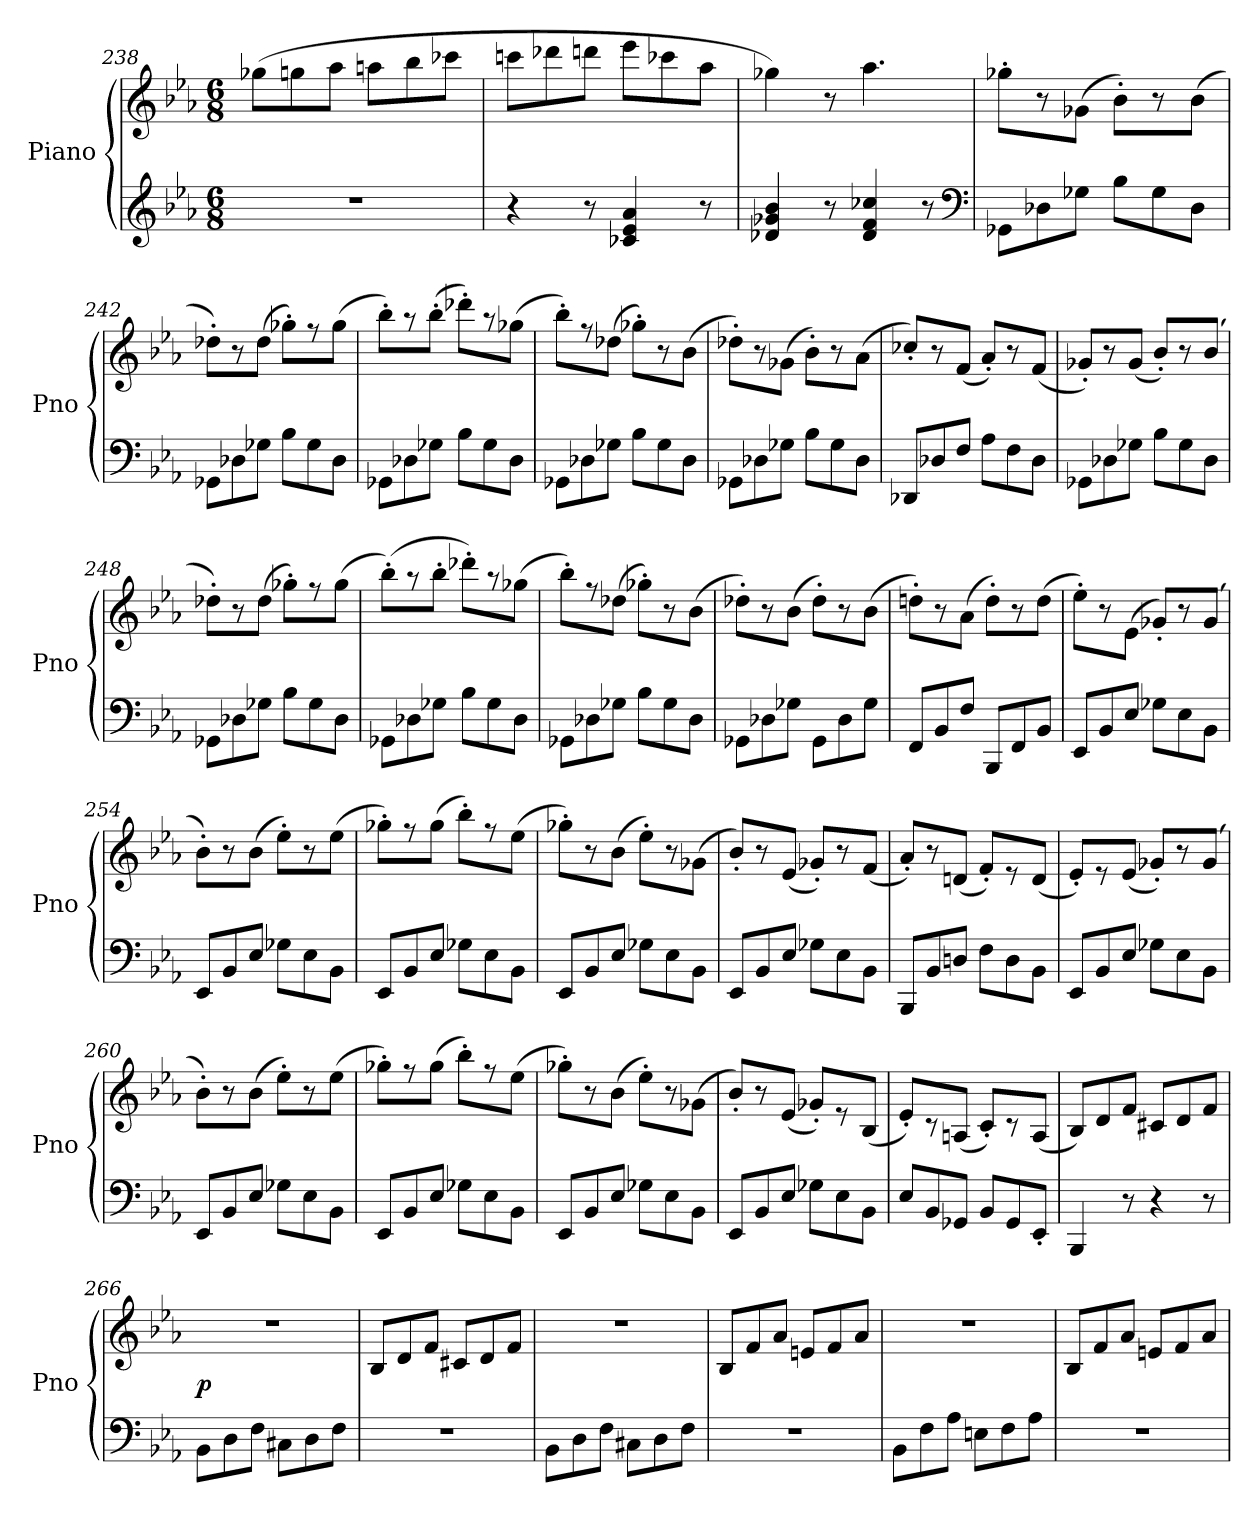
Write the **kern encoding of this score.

**kern	**kern	**dynam
*part1	*part1	*part1
*staff2	*staff1	*staff1/2
*I"Piano	*	*
*I'Pno	*	*
*clefG2	*clefG2	*
*k[b-e-a-]	*k[b-e-a-]	*
*E-:	*E-:	*
*M6/8	*M6/8	*
=238	=238	=238
2.r	(8gg-X\L	.
.	8ggn\	.
.	8aa-\J	.
.	8aan\L	.
.	8bb-\	.
.	8ccc-X\J	.
=239	=239	=239
4r	8cccn\L	.
.	8ddd-X\	.
8r	8dddn\J	.
4c-X/ 4e-/ 4a-/	8eee-\L	.
.	8ccc-X\	.
8r	8aa-\J	.
=240	=240	=240
4d-X/ 4g-X/ 4b-/	4gg-X\)	.
8r	8r	.
4d-/ 4f/ 4cc-X/	4.aa-\	.
8r	.	.
*clefF4	*	*
=241	=241	=241
8GG-X\L	8gg-X'\L	.
8D-X\	8r	.
8G-X\J	(8g-X\J	.
8B-\L	8b-'\L)	.
8G-\	8r	.
8D-\J	(8b-\J	.
=242	=242	=242
8GG-X\L	8dd-X'\L)	.
8D-X\	8r	.
8G-X\J	(8dd-\J	.
8B-\L	8gg-X'\L)	.
8G-\	8r	.
8D-\J	(8gg-\J	.
=243	=243	=243
8GG-X\L	8bb-'\L)	.
8D-X\	8r	.
8G-X\J	(8bb-'\J	.
8B-\L	8ddd-X'\L)	.
8G-\	8r	.
8D-\J	(8gg-X\J	.
=244	=244	=244
8GG-X\L	8bb-'\L)	.
8D-X\	8r	.
8G-X\J	(8dd-X\J	.
8B-\L	8gg-X'\L)	.
8G-\	8r	.
8D-\J	(8b-\J	.
=245	=245	=245
8GG-X\L	8dd-X'\L)	.
8D-X\	8r	.
8G-X\J	(8g-X\J	.
8B-\L	8b-'\L)	.
8G-\	8r	.
8D-\J	(8a-\J	.
=246	=246	=246
8DD-X/L	8cc-X'/L)	.
8D-X/	8r	.
8F/J	(8f/J	.
8A-\L	8a-'/L)	.
8F\	8r	.
8D-\J	(8f/J	.
=247	=247	=247
8GG-X\L	8g-X'/L)	.
8D-X\	8r	.
8G-X\J	(8g-/J	.
8B-\L	8b-'/L)	.
8G-\	8r	.
8D-\J	(8b-/J	.
=248	=248	=248
8GG-X\L	8dd-X'\L)	.
8D-X\	8r	.
8G-X\J	(8dd-\J	.
8B-\L	8gg-X'\L)	.
8G-\	8r	.
8D-\J	(8gg-\J	.
=249	=249	=249
8GG-X\L	(8bb-'\L)	.
8D-X\	8r	.
8G-X\J	8bb-'\J	.
8B-\L	8ddd-X'\L)	.
8G-\	8r	.
8D-\J	(8gg-X\J	.
=250	=250	=250
8GG-X\L	8bb-'\L)	.
8D-X\	8r	.
8G-X\J	(8dd-X\J	.
8B-\L	8gg-X'\L)	.
8G-\	8r	.
8D-\J	(8b-\J	.
=251	=251	=251
8GG-X\L	8dd-X'\L)	.
8D-X\	8r	.
8G-X\J	(8b-\J	.
8GG-\L	8dd-'\L)	.
8D-\	8r	.
8G-\J	(8b-\J	.
=252	=252	=252
8FF/L	8ddn'\L)	.
8BB-/	8r	.
8F/J	(8a-\J	.
8BBB-/L	8dd'\L)	.
8FF/	8r	.
8BB-/J	(8dd\J	.
=253	=253	=253
8EE-/L	8ee-'\L)	.
8BB-/	8r	.
8E-/J	(8e-\J	.
8G-X\L	8g-X'/L)	.
8E-\	8r	.
8BB-\J	(8g-/J	.
=254	=254	=254
8EE-/L	8b-'\L)	.
8BB-/	8r	.
8E-/J	(8b-\J	.
8G-X\L	8ee-'\L)	.
8E-\	8r	.
8BB-\J	(8ee-\J	.
=255	=255	=255
8EE-/L	8gg-X'\L)	.
8BB-/	8r	.
8E-/J	(8gg-\J	.
8G-X\L	8bb-'\L)	.
8E-\	8r	.
8BB-\J	(8ee-\J	.
=256	=256	=256
8EE-/L	8gg-X'\L)	.
8BB-/	8r	.
8E-/J	(8b-\J	.
8G-X\L	8ee-'\L)	.
8E-\	8r	.
8BB-\J	(8g-X\J	.
=257	=257	=257
8EE-/L	8b-'/L)	.
8BB-/	8r	.
8E-/J	(8e-/J	.
8G-X\L	8g-X'/L)	.
8E-\	8r	.
8BB-\J	(8f/J	.
=258	=258	=258
8BBB-/L	8a-'/L)	.
8BB-/	8r	.
8Dn/J	(8dn/J	.
8F\L	8f'/L)	.
8D\	8r	.
8BB-\J	(8d/J	.
=259	=259	=259
8EE-/L	8e-'/L)	.
8BB-/	8r	.
8E-/J	(8e-/J	.
8G-X\L	8g-X'/L)	.
8E-\	8r	.
8BB-\J	(8g-/J	.
=260	=260	=260
8EE-/L	8b-'\L)	.
8BB-/	8r	.
8E-/J	(8b-\J	.
8G-X\L	8ee-'\L)	.
8E-\	8r	.
8BB-\J	(8ee-\J	.
=261	=261	=261
8EE-/L	8gg-X'\L)	.
8BB-/	8r	.
8E-/J	(8gg-\J	.
8G-X\L	8bb-'\L)	.
8E-\	8r	.
8BB-\J	(8ee-\J	.
=262	=262	=262
8EE-/L	8gg-X'\L)	.
8BB-/	8r	.
8E-/J	(8b-\J	.
8G-X\L	8ee-'\L)	.
8E-\	8r	.
8BB-\J	(8g-X\J	.
=263	=263	=263
8EE-/L	8b-'/L)	.
8BB-/	8r	.
8E-/J	(8e-/J	.
8G-X\L	8g-X'/L)	.
8E-\	8r	.
8BB-\J	(8B-/J	.
=264	=264	=264
8E-/L	8e-'/L)	.
8BB-/	8r	.
8GG-X/J	(8An/J	.
8BB-/L	8c'/L)	.
8GG-/	8r	.
8EE-'/J	(8A/J	.
=265	=265	=265
4BBB-/	8B-/L)	.
.	8d/	.
8r	8f/J	.
4r	8c#X/L	.
.	8d/	.
8r	8f/J	.
=266	=266	=266
8BB-\L	2.r	p
8D\	.	.
8F\J	.	.
8C#X\L	.	.
8D\	.	.
8F\J	.	.
=267	=267	=267
2.r	8B-/L	.
.	8d/	.
.	8f/J	.
.	8c#X/L	.
.	8d/	.
.	8f/J	.
=268	=268	=268
8BB-\L	2.r	.
8D\	.	.
8F\J	.	.
8C#X\L	.	.
8D\	.	.
8F\J	.	.
=269	=269	=269
2.r	8B-/L	.
.	8f/	.
.	8a-/J	.
.	8en/L	.
.	8f/	.
.	8a-/J	.
=270	=270	=270
8BB-\L	2.r	.
8F\	.	.
8A-\J	.	.
8En\L	.	.
8F\	.	.
8A-\J	.	.
=271	=271	=271
2.r	8B-/L	.
.	8f/	.
.	8a-/J	.
.	8en/L	.
.	8f/	.
.	8a-/J	.
=	=	=
*-	*-	*-
